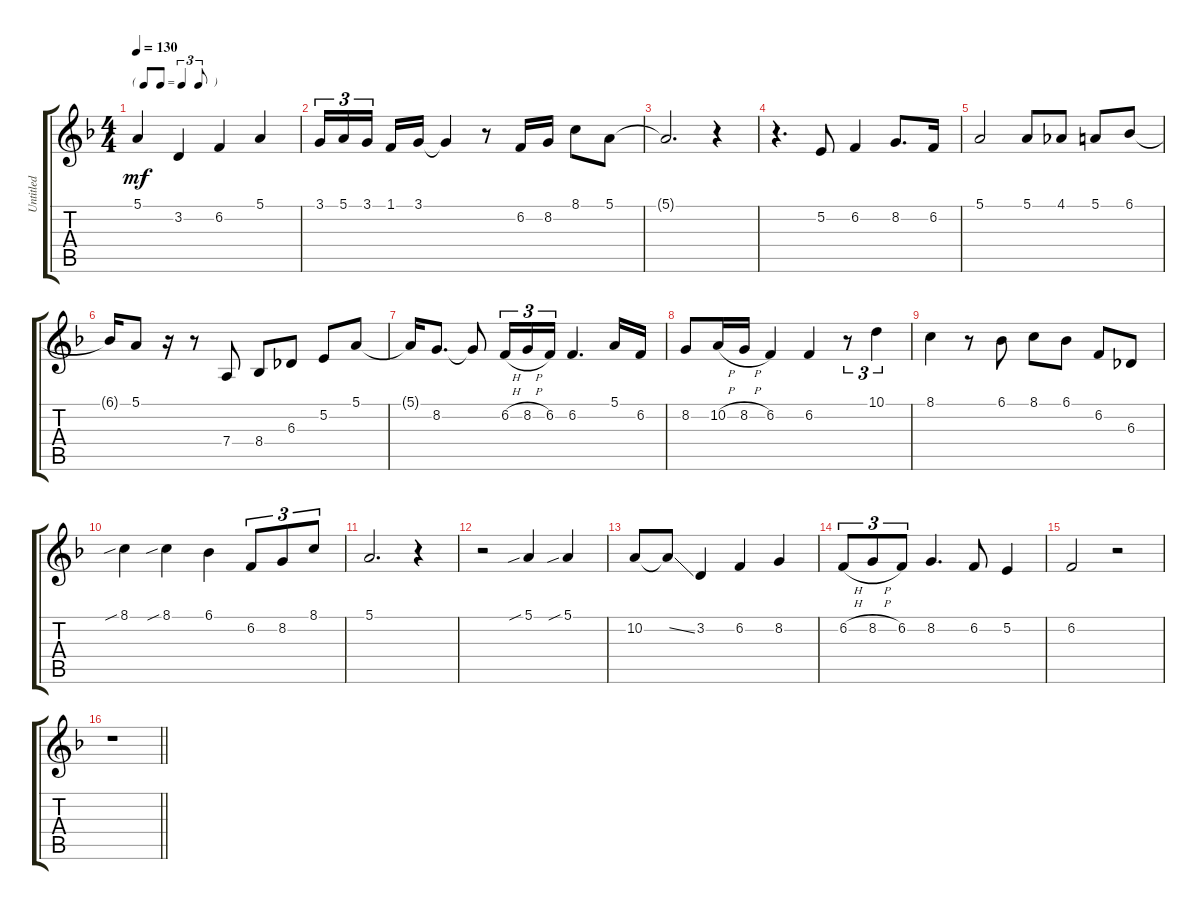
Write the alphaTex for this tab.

\track ("Untitled" "Untitled") {instrument bassoon}
\staff {score tabs}
\tuning (E4 B3 G3 D3 A2 E2) {hide}
\ts (4 4)
\tf triplet8th
\tempo 130
\clef g2
\ks f
5.1.4{dy mf} 3.2.4 6.2.4 5.1.4 |
3.1.16{tu (3 2)} 5.1.16{tu (3 2)} 3.1.16{tu (3 2) beam splitsecondary} 1.1.16 3.1.16 3.1{t}.4 r.8 6.2.16 8.2.16 8.1.8 5.1.8 |
5.1{t}.2{d} r.4 |
r.4{d} 5.2.8 6.2.4 8.2.8{d} 6.2.16 |
5.1.2 5.1.8 4.1.8 5.1.8 6.1.8 |
6.1{t}.16 5.1.8 r.16 r.8 7.4.8 8.4.8 6.3.8 5.2.8 5.1.8 |
5.1{t}.16 8.2.8{d} 8.2{t}.8 6.2{h}.16{tu (3 2)} 8.2{h}.16{tu (3 2)} 6.2.16{tu (3 2)} 6.2.4{d} 5.1.16 6.2.16 |
8.2.8 10.2{h}.16 8.2{h}.16 6.2.4 6.2.4 r.8{tu (3 2)} 10.1.4{tu (3 2)} |
8.1.4 r.8 6.1.8 8.1.8 6.1.8 6.2.8 6.3.8 |
8.1{sib}.4 8.1{sib}.4 6.1.4 6.2.8{tu (3 2)} 8.2.8{tu (3 2)} 8.1.8{tu (3 2)} |
5.1.2{d} r.4 |
r.2 5.1{sib}.4 5.1{sib}.4 |
10.2.8 10.2{ss t}.8 3.2.4 6.2.4 8.2.4 |
6.2{h}.8{tu (3 2)} 8.2{h}.8{tu (3 2)} 6.2.8{tu (3 2)} 8.2.4{d} 6.2.8 5.2.4 |
6.2.2 r.2 |
\barLineRight lightlight
r.1
